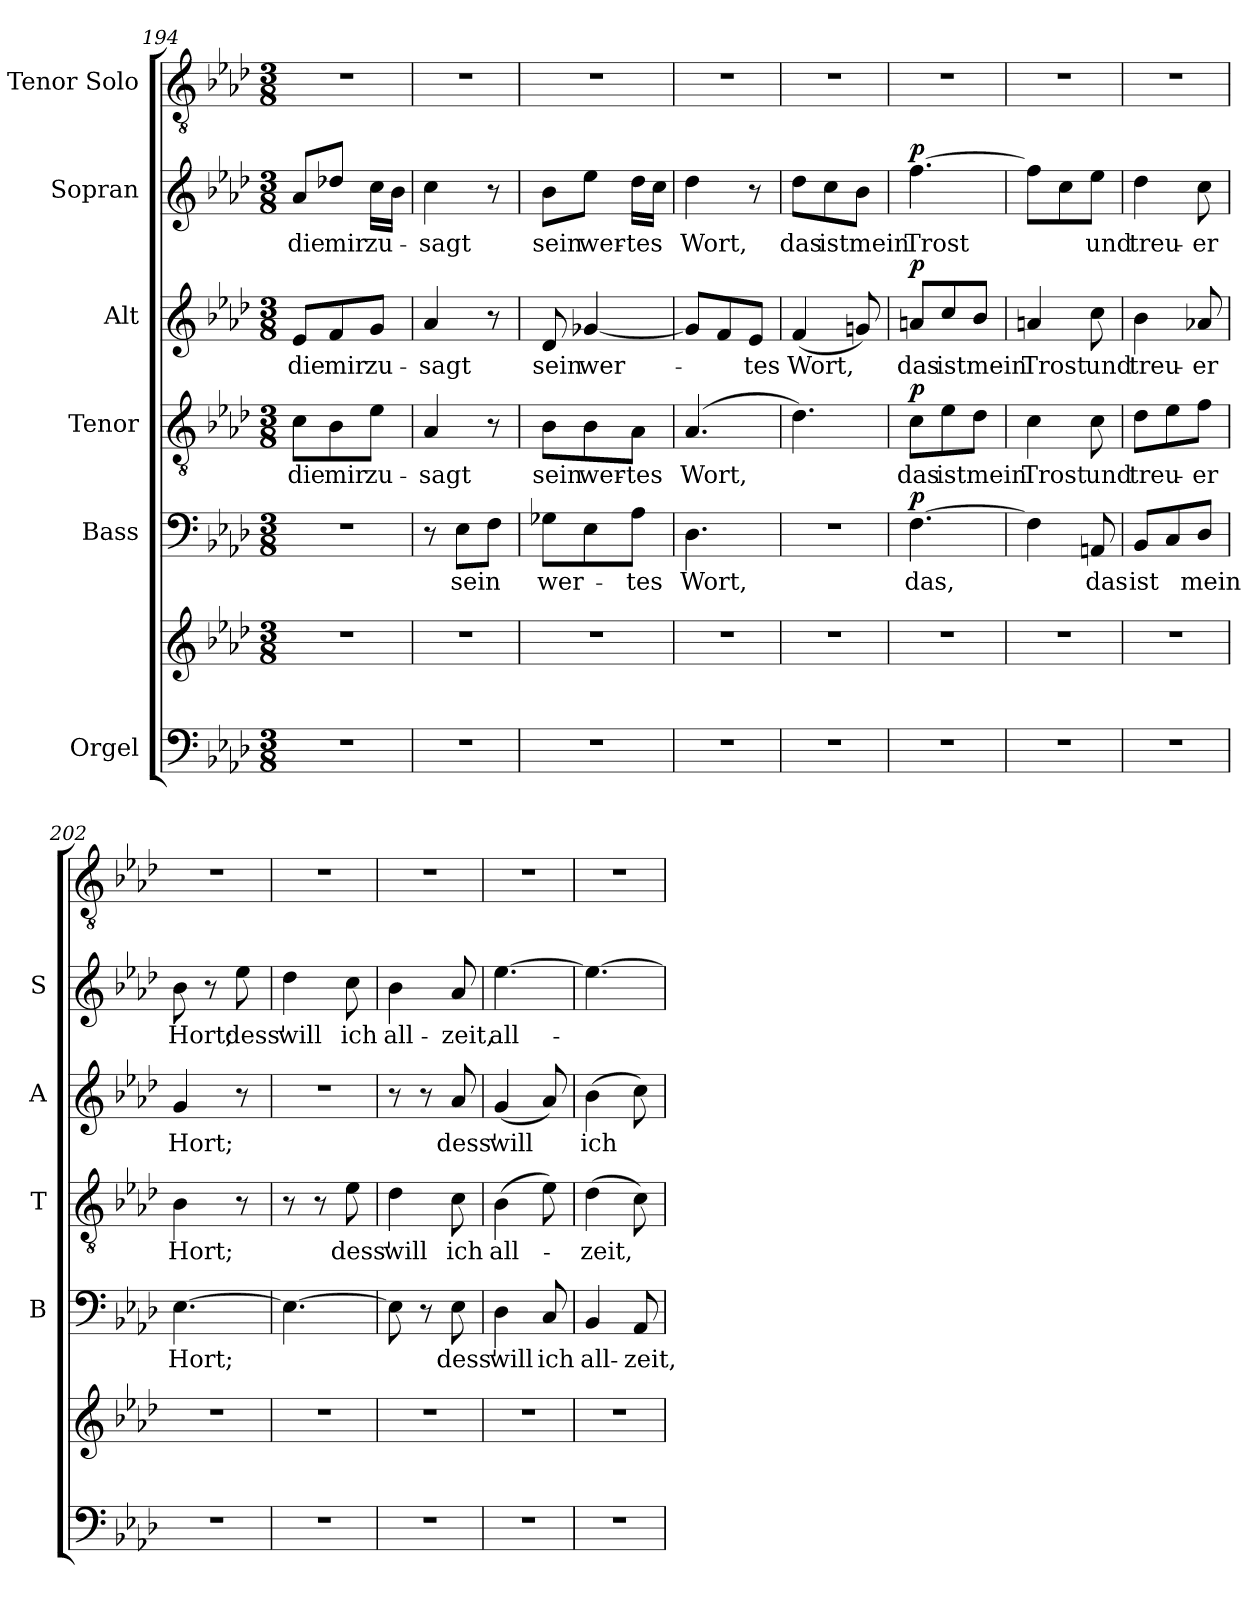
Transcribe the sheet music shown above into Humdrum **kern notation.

**kern	**kern	**kern	**text	**dynam	**kern	**text	**dynam	**kern	**text	**dynam	**kern	**text	**dynam	**kern
*part6	*part6	*part5	*part5	*part5	*part4	*part4	*part4	*part3	*part3	*part3	*part2	*part2	*part2	*part1
*staff7	*staff6	*staff5	*staff5	*staff5	*staff4	*staff4	*staff4	*staff3	*staff3	*staff3	*staff2	*staff2	*staff2	*staff1
*I"Orgel	*	*I"Bass	*	*	*I"Tenor	*	*	*I"Alt	*	*	*I"Sopran	*	*	*I"Tenor Solo
*	*	*I'B	*	*	*I'T	*	*	*I'A	*	*	*I'S	*	*	*
*clefF4	*clefG2	*clefF4	*	*	*clefGv2	*	*	*clefG2	*	*	*clefG2	*	*	*clefGv2
*k[b-e-a-d-]	*k[b-e-a-d-]	*k[b-e-a-d-]	*	*	*k[b-e-a-d-]	*	*	*k[b-e-a-d-]	*	*	*k[b-e-a-d-]	*	*	*k[b-e-a-d-]
*M3/8	*M3/8	*M3/8	*	*	*M3/8	*	*	*M3/8	*	*	*M3/8	*	*	*M3/8
=194	=194	=194	=194	=194	=194	=194	=194	=194	=194	=194	=194	=194	=194	=194
!	!	!	!	!	!	!LO:LY:b	!	!	!LO:LY:b	!	!	!LO:LY:b	!	!
4.r	4.r	4.r	.	.	8c\L	die	.	8e-/L	die	.	8a-/L	die	.	4.r
!	!	!	!	!	!	!LO:LY:b	!	!	!LO:LY:b	!	!	!LO:LY:b	!	!
.	.	.	.	.	8B-\	mir	.	8f/	mir	.	8dd-X/J	mir	.	.
!	!	!	!	!	!	!LO:LY:b	!	!	!LO:LY:b	!	!	!LO:LY:b	!	!
.	.	.	.	.	8e-\J	zu-	.	8g/J	zu-	.	16cc\LL	zu-	.	.
.	.	.	.	.	.	.	.	.	.	.	16b-\JJ	.	.	.
=195	=195	=195	=195	=195	=195	=195	=195	=195	=195	=195	=195	=195	=195	=195
!	!	!	!	!	!	!LO:LY:b	!	!	!LO:LY:b	!	!	!LO:LY:b	!	!
4.r	4.r	8r	.	.	4A-/	-sagt	.	4a-/	-sagt	.	4cc\	-sagt	.	4.r
!	!	!	!LO:LY:b	!	!	!	!	!	!	!	!	!	!	!
.	.	8E-\L	sein	.	.	.	.	.	.	.	.	.	.	.
.	.	8F\J	.	.	8r	.	.	8r	.	.	8r	.	.	.
=196	=196	=196	=196	=196	=196	=196	=196	=196	=196	=196	=196	=196	=196	=196
!	!	!	!LO:LY:b	!	!	!LO:LY:b	!	!	!LO:LY:b	!	!	!LO:LY:b	!	!
4.r	4.r	8G-X\L	wer-	.	8B-\L	sein	.	8d-/	sein	.	8b-\L	sein	.	4.r
!	!	!	!	!	!	!LO:LY:b	!	!	!LO:LY:b	!	!	!LO:LY:b	!	!
.	.	8E-\	.	.	8B-\	wer-	.	[4g-X/	wer-	.	8ee-\J	wer-	.	.
!	!	!	!LO:LY:b	!	!	!LO:LY:b	!	!	!	!	!	!LO:LY:b	!	!
.	.	8A-\J	-tes	.	8A-\J	-tes	.	.	.	.	16dd-\LL	-tes	.	.
.	.	.	.	.	.	.	.	.	.	.	16cc\JJ	.	.	.
=197	=197	=197	=197	=197	=197	=197	=197	=197	=197	=197	=197	=197	=197	=197
!	!	!	!LO:LY:b	!	!	!LO:LY:b	!	!	!	!	!	!LO:LY:b	!	!
4.r	4.r	4.D-\	Wort,	.	(>4.A-/	Wort,	.	8g-/L]	.	.	4dd-\	Wort,	.	4.r
.	.	.	.	.	.	.	.	8f/	.	.	.	.	.	.
!	!	!	!	!	!	!	!	!	!LO:LY:b	!	!	!	!	!
.	.	.	.	.	.	.	.	8e-/J	-tes	.	8r	.	.	.
!!LO:PB:g=z
=198	=198	=198	=198	=198	=198	=198	=198	=198	=198	=198	=198	=198	=198	=198
!	!	!	!	!	!	!	!	!	!LO:LY:b	!	!	!LO:LY:b	!	!
4.r	4.r	4.r	.	.	4.d-\)	.	.	(<4f/	Wort,	.	8dd-\L	das	.	4.r
!	!	!	!	!	!	!	!	!	!	!	!	!LO:LY:b	!	!
.	.	.	.	.	.	.	.	.	.	.	8cc\	ist	.	.
!	!	!	!	!	!	!	!	!	!	!	!	!LO:LY:b	!	!
.	.	.	.	.	.	.	.	8gn/)	.	.	8b-\J	mein	.	.
=199	=199	=199	=199	=199	=199	=199	=199	=199	=199	=199	=199	=199	=199	=199
!	!	!	!LO:LY:b	!LO:DY:b	!	!LO:LY:b	!LO:DY:b	!	!LO:LY:b	!LO:DY:b	!	!LO:LY:b	!LO:DY:b	!
4.r	4.r	[4.F\	das,	p	8c\L	das	p	8an/L	das	p	[4.ff\	Trost	p	4.r
!	!	!	!	!	!	!LO:LY:b	!	!	!LO:LY:b	!	!	!	!	!
.	.	.	.	.	8e-\	ist	.	8cc/	ist	.	.	.	.	.
!	!	!	!	!	!	!LO:LY:b	!	!	!LO:LY:b	!	!	!	!	!
.	.	.	.	.	8d-\J	mein	.	8b-/J	mein	.	.	.	.	.
=200	=200	=200	=200	=200	=200	=200	=200	=200	=200	=200	=200	=200	=200	=200
!	!	!	!	!	!	!LO:LY:b	!	!	!LO:LY:b	!	!	!	!	!
4.r	4.r	4F\]	.	.	4c\	Trost	.	4an/	Trost	.	8ff\L]	.	.	4.r
.	.	.	.	.	.	.	.	.	.	.	8cc\	.	.	.
!	!	!	!LO:LY:b	!	!	!LO:LY:b	!	!	!LO:LY:b	!	!	!LO:LY:b	!	!
.	.	8AAn/	das	.	8c\	und	.	8cc\	und	.	8ee-\J	und	.	.
=201	=201	=201	=201	=201	=201	=201	=201	=201	=201	=201	=201	=201	=201	=201
!	!	!	!LO:LY:b	!	!	!LO:LY:b	!	!	!LO:LY:b	!	!	!LO:LY:b	!	!
4.r	4.r	8BB-/L	ist	.	8d-\L	-treu-	.	4b-\	treu-	.	4dd-\	treu-	.	4.r
.	.	8C/	.	.	8e-\	.	.	.	.	.	.	.	.	.
!	!	!	!LO:LY:b	!	!	!LO:LY:b	!	!	!LO:LY:b	!	!	!LO:LY:b	!	!
.	.	8D-/J	mein	.	8f\J	-er	.	8a-X/	-er	.	8cc\	-er	.	.
=202	=202	=202	=202	=202	=202	=202	=202	=202	=202	=202	=202	=202	=202	=202
!	!	!	!LO:LY:b	!	!	!LO:LY:b	!	!	!LO:LY:b	!	!	!LO:LY:b	!	!
4.r	4.r	[4.E-\	Hort;	.	4B-\	Hort;	.	4g/	Hort;	.	8b-\	Hort;	.	4.r
.	.	.	.	.	.	.	.	.	.	.	8r	.	.	.
!	!	!	!	!	!	!	!	!	!	!	!	!LO:LY:b	!	!
.	.	.	.	.	8r	.	.	8r	.	.	8ee-\	dess'	.	.
=203	=203	=203	=203	=203	=203	=203	=203	=203	=203	=203	=203	=203	=203	=203
!	!	!	!	!	!	!	!	!	!	!	!	!LO:LY:b	!	!
4.r	4.r	4.E-\_	.	.	8r	.	.	4.r	.	.	4dd-\	will	.	4.r
.	.	.	.	.	8r	.	.	.	.	.	.	.	.	.
!	!	!	!	!	!	!LO:LY:b	!	!	!	!	!	!LO:LY:b	!	!
.	.	.	.	.	8e-\	dess'	.	.	.	.	8cc\	ich	.	.
!!LO:PB:g=z
=204	=204	=204	=204	=204	=204	=204	=204	=204	=204	=204	=204	=204	=204	=204
!	!	!	!	!	!	!LO:LY:b	!	!	!	!	!	!LO:LY:b	!	!
4.r	4.r	8E-\]	.	.	4d-\	will	.	8r	.	.	4b-\	all-	.	4.r
.	.	8r	.	.	.	.	.	8r	.	.	.	.	.	.
!	!	!	!LO:LY:b	!	!	!LO:LY:b	!	!	!LO:LY:b	!	!	!LO:LY:b	!	!
.	.	8E-\	dess'	.	8c\	ich	.	8a-/	dess'	.	8a-/	-zeit,	.	.
=205	=205	=205	=205	=205	=205	=205	=205	=205	=205	=205	=205	=205	=205	=205
!	!	!	!LO:LY:b	!	!	!LO:LY:b	!	!	!LO:LY:b	!	!	!LO:LY:b	!	!
4.r	4.r	4D-\	will	.	(>4B-\	all-	.	(<4g/	will	.	[4.ee-\	all-	.	4.r
!	!	!	!LO:LY:b	!	!	!	!	!	!	!	!	!	!	!
.	.	8C/	ich	.	8e-\)	.	.	8a-/)	.	.	.	.	.	.
=206	=206	=206	=206	=206	=206	=206	=206	=206	=206	=206	=206	=206	=206	=206
!	!	!	!LO:LY:b	!	!	!LO:LY:b	!	!	!LO:LY:b	!	!	!	!	!
4.r	4.r	4BB-/	all-	.	(>4d-\	-zeit,	.	(>4b-\	ich	.	4.ee-\_	.	.	4.r
!	!	!	!LO:LY:b	!	!	!	!	!	!	!	!	!	!	!
.	.	8AA-/	-zeit,	.	8c\)	.	.	8cc\)	.	.	.	.	.	.
=	=	=	=	=	=	=	=	=	=	=	=	=	=	=
*-	*-	*-	*-	*-	*-	*-	*-	*-	*-	*-	*-	*-	*-	*-
